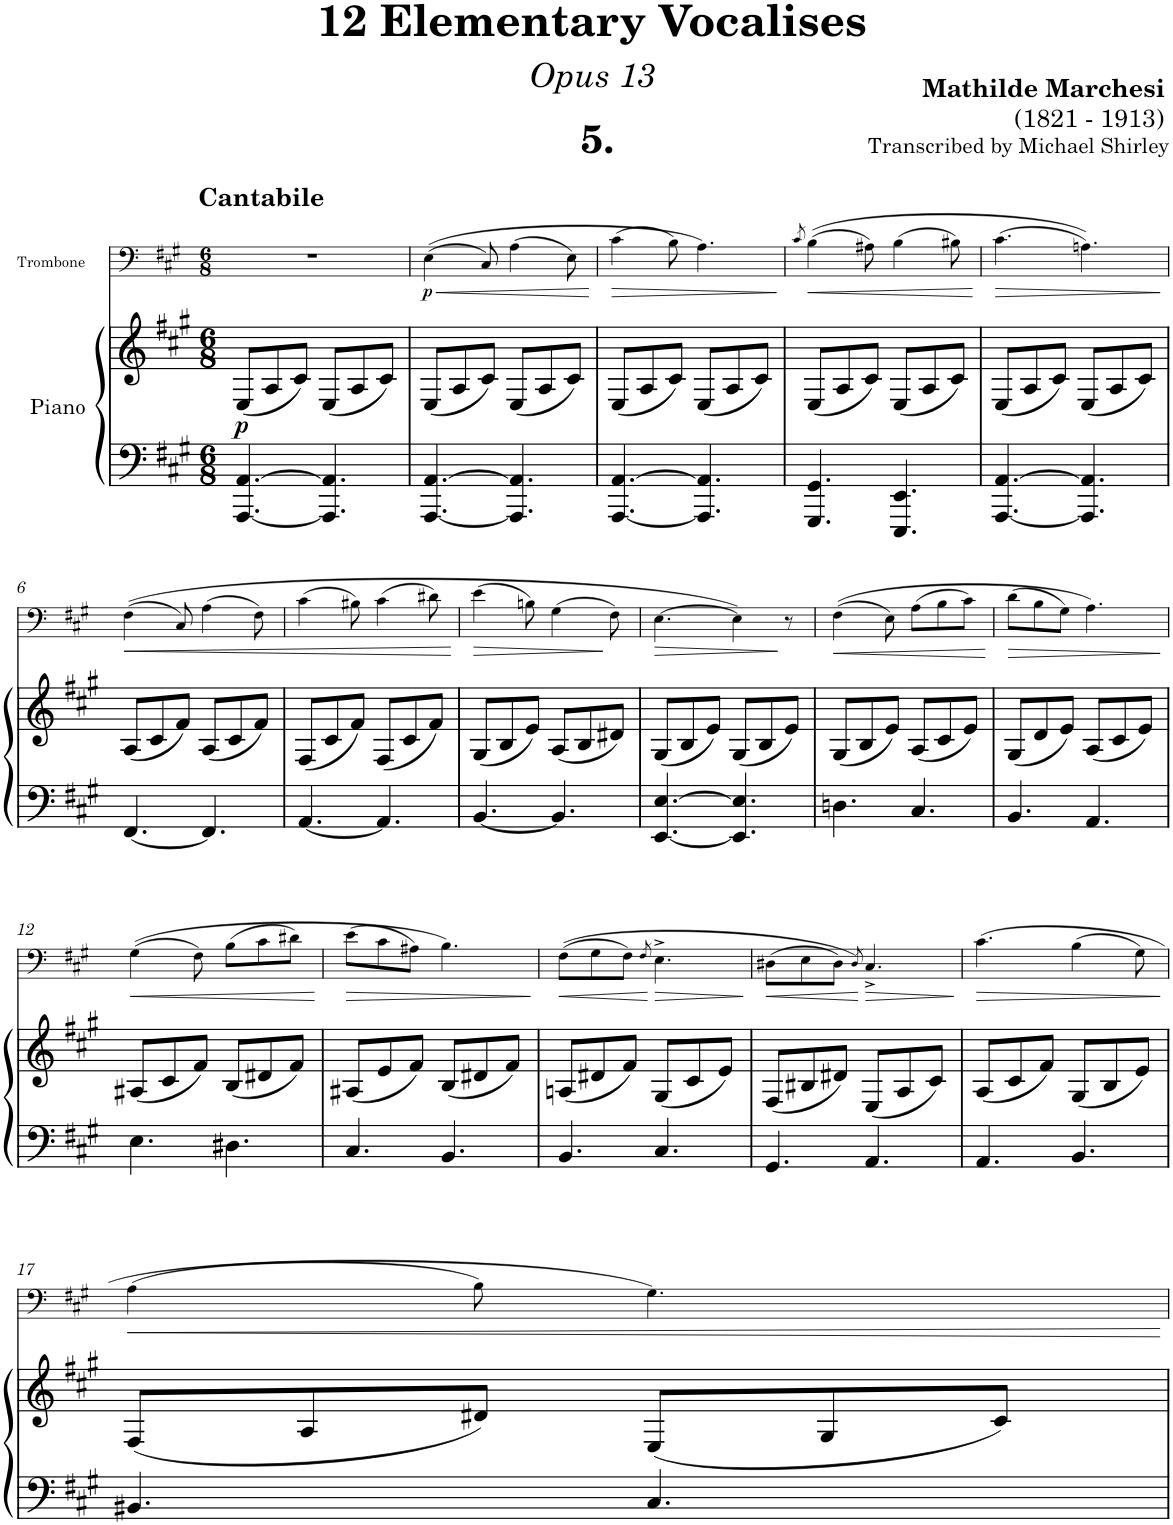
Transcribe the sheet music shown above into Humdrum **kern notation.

**kern	**kern	**dynam	**kern	**dynam
*part2	*part2	*part2	*part1	*part1
*staff3	*staff2	*staff2/3	*staff1	*staff1
*I"Piano	*	*	*I"Trombone	*
*I'Pno	*	*	*I'Trb	*
*	*	*	*stria5	*
*clefF4	*clefG2	*	*clefF4	*
*k[f#c#g#]	*k[f#c#g#]	*	*k[f#c#g#]	*
*M6/8	*M6/8	*	*M6/8	*
=1	=1	=1	=1	=1
!	!	!	!LO:TX:a:B:t=Cantabile	!
!	!	!LO:DY:b	!	!
[4.AAA/ [4.AA/	(8E/L	p	2.r	.
.	8A/	.	.	.
.	8c#/J)	.	.	.
4.AAA/] 4.AA/]	(8E/L	.	.	.
.	8A/	.	.	.
.	8c#/J)	.	.	.
=2	=2	=2	=2	=2
!	!	!	!	!LO:HP:b
!	!	!	!	!LO:DY:n=1:b
[4.AAA/ [4.AA/	(8E/L	.	((4E\	< p
.	8A/	.	.	.
.	8c#/J)	.	8C#/)	.
4.AAA/] 4.AA/]	(8E/L	.	(4A\	.
.	8A/	.	.	.
.	8c#/J)	.	8E\)	.
.	.	.	.	[
=3	=3	=3	=3	=3
!	!	!	!	!LO:HP:b
[4.AAA/ [4.AA/	(8E/L	.	(4c#\	>
.	8A/	.	.	.
.	8c#/J)	.	8B\)	.
4.AAA/] 4.AA/]	(8E/L	.	4.A\)	.
.	8A/	.	.	.
.	8c#/J)	.	.	.
.	.	.	.	]
=4	=4	=4	=4	=4
.	.	.	8qc#/	.
4.GGG#/ 4.GG#/	(8E/L	.	((4B\	.
.	8A/	.	.	.
.	8c#/J)	.	8A#X\)	.
4.EEE/ 4.EE/	(8E/L	.	(4B\	.
.	8A/	.	.	.
.	8c#/J)	.	8B#X\)	.
=5	=5	=5	=5	=5
!	!	!	!	!LO:HP:b
[4.AAA/ [4.AA/	(8E/L	.	(4.c#\	>
.	8A/	.	.	.
.	8c#/J)	.	.	.
4.AAA/] 4.AA/]	(8E/L	.	4.An\))	.
.	8A/	.	.	.
.	8c#/J)	.	.	.
.	.	.	.	]
!!LO:LB:g=z
=6	=6	=6	=6	=6
!	!	!	!	!LO:HP:b
[4.FF#/	(8A/L	.	((4F#\	<
.	8c#/	.	.	.
.	8f#/J)	.	8C#/)	.
4.FF#/]	(8A/L	.	(4A\	.
.	8c#/	.	.	.
.	8f#/J)	.	8F#\)	.
=7	=7	=7	=7	=7
[4.AA/	(8F#/L	.	(4c#\	.
.	8c#/	.	.	.
.	8f#/J)	.	8B#X\)	.
4.AA/]	(8F#/L	.	(4c#\	.
.	8c#/	.	.	.
.	8f#/J)	.	8d#X\)	.
.	.	.	.	[
=8	=8	=8	=8	=8
!	!	!	!	!LO:HP:b
[4.BB/	(8G#/L	.	(4e\	>
.	8B/	.	.	.
.	8e/J)	.	8Bn\)	.
4.BB/]	(8A/L	.	(4G#\	.
.	8B/	.	.	.
.	8d#X/J)	.	8F#\)	]
=9	=9	=9	=9	=9
!	!	!	!	!LO:HP:b
[4.EE/ [4.E/	(8G#/L	.	[4.E\	>
.	8B/	.	.	.
.	8e/J)	.	.	.
4.EE/] 4.E/]	(8G#/L	.	4E\])	.
.	8B/	.	.	.
.	8e/J)	.	8r	]
=10	=10	=10	=10	=10
!	!	!	!	!LO:HP:b
4.Dn\	(8G#/L	.	((4F#\	<
.	8B/	.	.	.
.	8e/J)	.	8E\)	.
4.C#/	(8A/L	.	(8A\L	.
.	8c#/	.	8B\	.
.	8e/J)	.	8c#\J)	.
.	.	.	.	[
=11	=11	=11	=11	=11
!	!	!	!	!LO:HP:b
4.BB/	(8G#/L	.	(8d\L	>
.	8d/	.	8B\	.
.	8e/J)	.	8G#\J)	.
4.AA/	(8A/L	.	4.A\)	.
.	8c#/	.	.	.
.	8e/J)	.	.	.
.	.	.	.	]
!!LO:LB:g=z
=12	=12	=12	=12	=12
!	!	!	!	!LO:HP:b
4.E\	(8A#X/L	.	((4G#\	<
.	8c#/	.	.	.
.	8f#/J)	.	8F#\)	.
4.D#X\	(8B/L	.	(8B\L	.
.	8d#X/	.	8c#\	.
.	8f#/J)	.	8d#X\J)	.
.	.	.	.	[
=13	=13	=13	=13	=13
!	!	!	!	!LO:HP:b
4.C#/	(8A#X/L	.	(8e\L	>
.	8e/	.	8c#\	.
.	8f#/J)	.	8A#X\J)	.
4.BB/	(8B/L	.	4.B\)	.
.	8d#X/	.	.	.
.	8f#/J)	.	.	.
.	.	.	.	]
=14	=14	=14	=14	=14
!	!	!	!	!LO:HP:b
4.BB/	(8An/L	.	((8F#\L	<
.	8d#X/	.	8G#\	.
.	8f#/J)	.	8F#\J)	.
.	.	.	8qF#/	.
4.C#/	(8G#/L	.	4.E^\	[
.	8c#/	.	.	.
.	8e/J)	.	.	.
=15	=15	=15	=15	=15
!	!	!	!	!LO:HP:b
4.GG#/	(8F#/L	.	(8D#X\L	<
.	8B#X/	.	8E\	.
.	8d#X/J)	.	8D#\J)	.
.	.	.	8qD#/)	.
4.AA/	(8E/L	.	4.C#^/	[
.	8A/	.	.	.
.	8c#/J)	.	.	.
=16	=16	=16	=16	=16
!	!	!	!	!LO:HP:b
4.AA/	(8A/L	.	(4.c#\	>
.	8c#/	.	.	.
.	8f#/J)	.	.	.
4.BB/	(8G#/L	.	(4B\	.
.	8B/	.	.	.
.	8e/J)	.	8G#\)	.
.	.	.	.	]
!!LO:LB:g=z
=17	=17	=17	=17	=17
!	!	!	!	!LO:HP:b
4.BB#X/	(8F#/L	.	(4A\	<
.	8A/	.	.	.
.	8d#X/J)	.	8B\)	.
4.C#/	(8E/L	.	4.G#\)	.
.	8G#/	.	.	.
.	8c#/J)	.	.	.
.	.	.	.	[
=	=	=	=	=
*-	*-	*-	*-	*-
